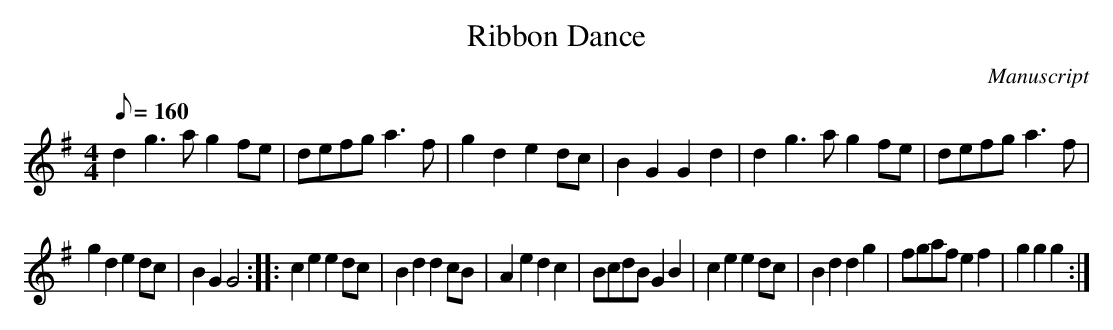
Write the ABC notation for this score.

X:1
T: Ribbon Dance
M:4/4
L:1/8
Q:160
O:Manuscript
K:G
d2 g3 a g2 fe|defg a3 f|g2 d2 e2 dc|B2 G2 G2 d2|d2 g3 a g2 fe|defg a3 f|
\
g2 d2 e2 dc|B2 G2 G4::c2 e2 e2 dc|B2 d2 d2 cB|A2 e2 d2 c2|BcdB G2 B2|\
c2 e2 e2 dc|B2 d2 d2 g2|fgaf e2 f2 |g2 g2 g2 :|
